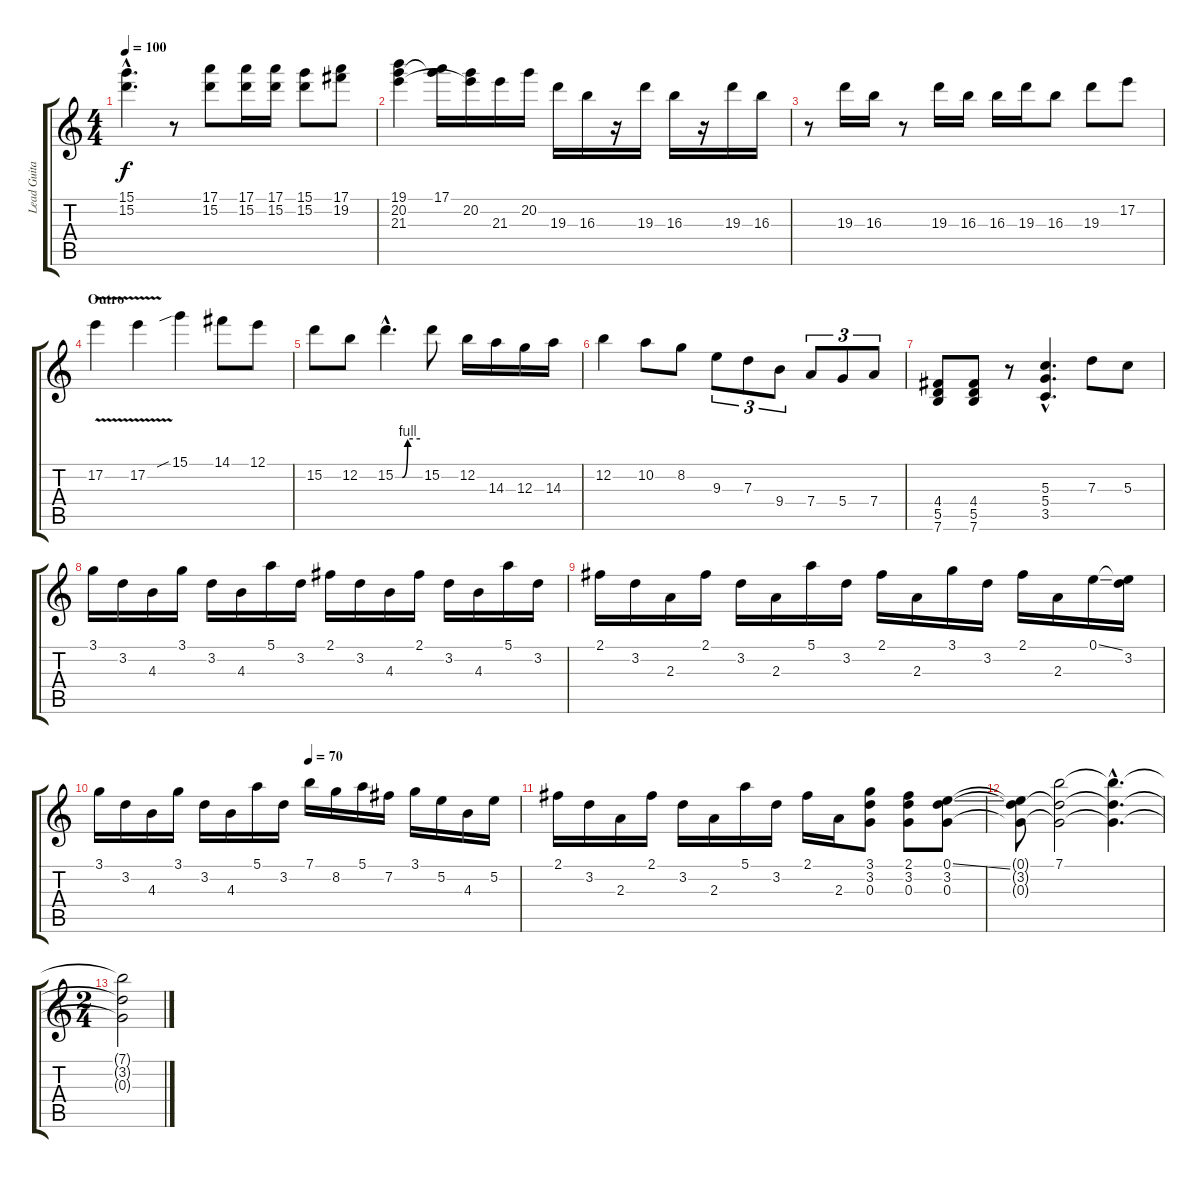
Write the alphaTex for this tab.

\track ("Lead Guitar" "Lead Guita") {instrument overdrivenguitar}
\staff {score tabs}
\tuning (E4 B3 G3 D3 A2 E2) {hide}
\ts (4 4)
\tempo 100
\clef g2
\ks c
(15.1{hac} 15.2{hac}).4{d dy f} r.8 (17.1 15.2).8 (17.1 15.2).16 (17.1 15.2).16 (15.1 15.2).8 (17.1 19.2).8 |
(19.1 20.2 21.3).4 (17.1 20.2{t}).16 (20.2 21.3{t}).16 21.3.16 20.2.16 19.3.16 16.3.16 r.16 19.3.16 16.3.16 r.16 19.3.16 16.3.16 |
r.8 19.3.16 16.3.16 r.8 19.3.16 16.3.16 16.3.16 19.3.16 16.3.8 19.3.8 17.2.8 |
\section ("" "Outro")
17.2{v}.4 17.2{v}.4 15.1{sib}.4 14.1.8 12.1.8 |
15.2.8 12.2.8 15.2{be (custom 0 0 17 0 30 4 60 4) hac}.4{d} 15.2.8 12.2.16 14.3.16 12.3.16 14.3.16 |
12.2.4 10.2.8 8.2.8 9.3.8{tu (3 2)} 7.3.8{tu (3 2)} 9.4.8{tu (3 2)} 7.4.8{tu (3 2)} 5.4.8{tu (3 2)} 7.4.8{tu (3 2)} |
(4.4 5.5 7.6).8 (4.4 5.5 7.6).8 r.8 (5.3{hac} 5.4{hac} 3.5{hac}).4{d} 7.3.8 5.3.8 |
3.1.16 3.2.16 4.3.16 3.1.16 3.2.16 4.3.16 5.1.16 3.2.16 2.1.16 3.2.16 4.3.16 2.1.16 3.2.16 4.3.16 5.1.16 3.2.16 |
2.1.16 3.2.16 2.3.16 2.1.16 3.2.16 2.3.16 5.1.16 3.2.16 2.1.16 2.3.16 3.1.16 3.2.16 2.1.16 2.3.16 0.1{ss}.16 (0.1{t} 3.2).16 |
\tempo (70 0.5)
3.1.16 3.2.16 4.3.16 3.1.16 3.2.16 4.3.16 5.1.16 3.2.16 7.1.16 8.2.16 5.1.16 7.2.16 3.1.16 5.2.16 4.3.16 5.2.16 |
2.1.16 3.2.16 2.3.16 2.1.16 3.2.16 2.3.16 5.1.16 3.2.16 2.1.16 2.3.16 (3.1 3.2 0.3).8 (2.1 3.2 0.3).8 (0.1{ss} 3.2 0.3).8 |
(0.1{t} 3.2{t} 0.3{t}).8 (7.1 3.2{t} 0.3{t}).2{volume 0} (7.1{hac t} 3.2{hac t} 0.3{hac t}).4{d} |
\ts (2 4)
(7.1{t} 3.2{t} 0.3{t}).2
